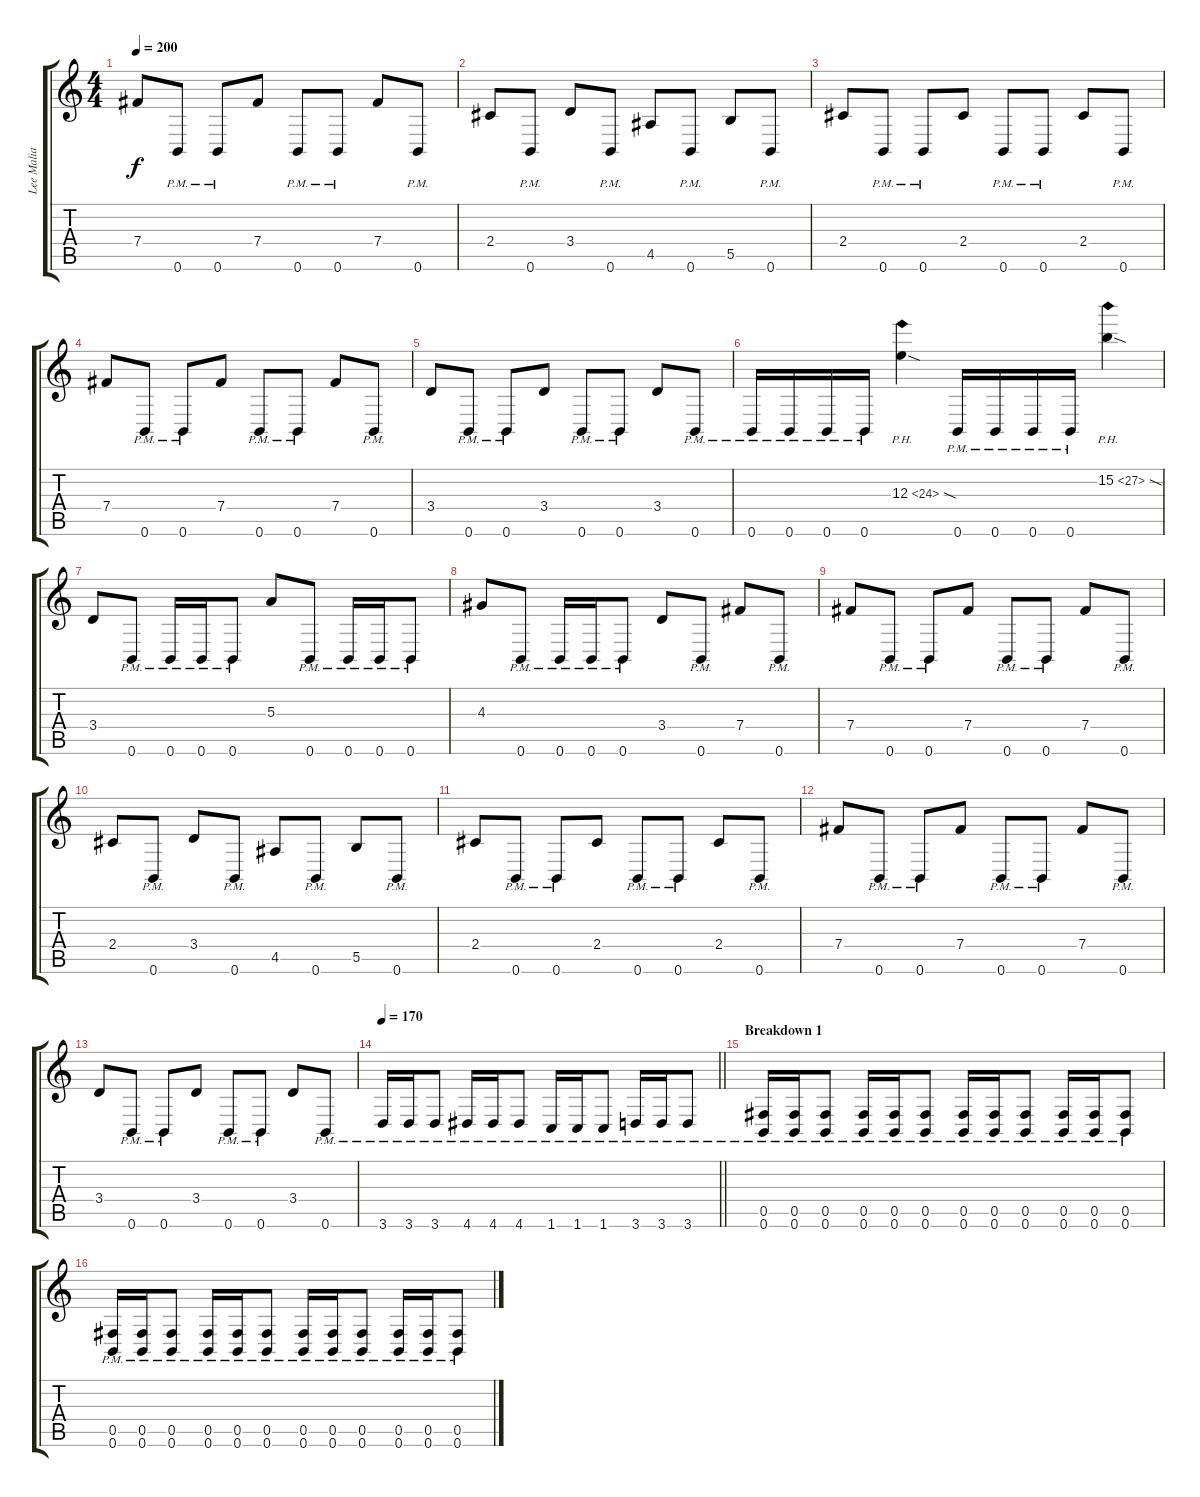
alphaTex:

\track ("Lee Malia" "Lee Malia") {instrument distortionguitar}
\staff {score tabs}
\tuning (Db4 Ab3 E3 B2 Gb2 B1) {hide}
\ts (4 4)
\tempo 200
\clef g2
\ks c
7.4.8{dy f} 0.6{pm}.8 0.6{pm}.8 7.4.8 0.6{pm}.8 0.6{pm}.8 7.4.8 0.6{pm}.8 |
2.4.8 0.6{pm}.8 3.4.8 0.6{pm}.8 4.5.8 0.6{pm}.8 5.5.8 0.6{pm}.8 |
2.4.8 0.6{pm}.8 0.6{pm}.8 2.4.8 0.6{pm}.8 0.6{pm}.8 2.4.8 0.6{pm}.8 |
7.4.8 0.6{pm}.8 0.6{pm}.8 7.4.8 0.6{pm}.8 0.6{pm}.8 7.4.8 0.6{pm}.8 |
3.4.8 0.6{pm}.8 0.6{pm}.8 3.4.8 0.6{pm}.8 0.6{pm}.8 3.4.8 0.6{pm}.8 |
0.6{pm}.16 0.6{pm}.16 0.6{pm}.16 0.6{pm}.16 12.3{ph 12 sod}.4 0.6{pm}.16 0.6{pm}.16 0.6{pm}.16 0.6{pm}.16 15.2{ph 12 sod}.4 |
3.4.8 0.6{pm}.8 0.6{pm}.16 0.6{pm}.16 0.6{pm}.8 5.3.8 0.6{pm}.8 0.6{pm}.16 0.6{pm}.16 0.6{pm}.8 |
4.3.8 0.6{pm}.8 0.6{pm}.16 0.6{pm}.16 0.6{pm}.8 3.4.8 0.6{pm}.8 7.4.8 0.6{pm}.8 |
7.4.8 0.6{pm}.8 0.6{pm}.8 7.4.8 0.6{pm}.8 0.6{pm}.8 7.4.8 0.6{pm}.8 |
2.4.8 0.6{pm}.8 3.4.8 0.6{pm}.8 4.5.8 0.6{pm}.8 5.5.8 0.6{pm}.8 |
2.4.8 0.6{pm}.8 0.6{pm}.8 2.4.8 0.6{pm}.8 0.6{pm}.8 2.4.8 0.6{pm}.8 |
7.4.8 0.6{pm}.8 0.6{pm}.8 7.4.8 0.6{pm}.8 0.6{pm}.8 7.4.8 0.6{pm}.8 |
3.4.8 0.6{pm}.8 0.6{pm}.8 3.4.8 0.6{pm}.8 0.6{pm}.8 3.4.8 0.6{pm}.8 |
\tempo 170
\barLineRight lightlight
3.6{pm}.16 3.6{pm}.16 3.6{pm}.8 4.6{pm}.16 4.6{pm}.16 4.6{pm}.8 1.6{pm}.16 1.6{pm}.16 1.6{pm}.8 3.6{pm}.16 3.6{pm}.16 3.6{pm}.8 |
\section ("" "Breakdown 1")
(0.5{pm} 0.6{pm}).16 (0.5{pm} 0.6{pm}).16 (0.5{pm} 0.6{pm}).8 (0.5{pm} 0.6{pm}).16 (0.5{pm} 0.6{pm}).16 (0.5{pm} 0.6{pm}).8 (0.5{pm} 0.6{pm}).16 (0.5{pm} 0.6{pm}).16 (0.5{pm} 0.6{pm}).8 (0.5{pm} 0.6{pm}).16 (0.5{pm} 0.6{pm}).16 (0.5{pm} 0.6{pm}).8 |
(0.5{pm} 0.6{pm}).16 (0.5{pm} 0.6{pm}).16 (0.5{pm} 0.6{pm}).8 (0.5{pm} 0.6{pm}).16 (0.5{pm} 0.6{pm}).16 (0.5{pm} 0.6{pm}).8 (0.5{pm} 0.6{pm}).16 (0.5{pm} 0.6{pm}).16 (0.5{pm} 0.6{pm}).8 (0.5{pm} 0.6{pm}).16 (0.5{pm} 0.6{pm}).16 (0.5{pm} 0.6{pm}).8
